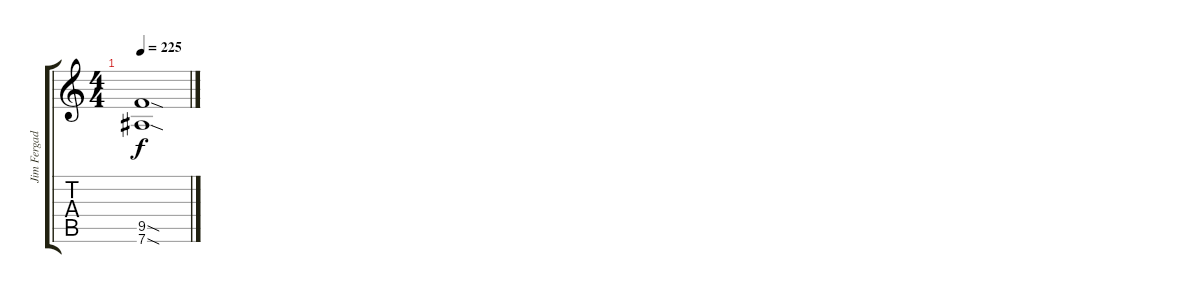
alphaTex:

\track ("Jim Fergades" "Jim Fergad") {instrument distortionguitar}
\staff {score tabs}
\tuning (Eb4 Bb3 Gb3 Db3 Ab2 Eb2) {hide}
\ts (4 4)
\tempo 225
\clef g2
\ks c
(9.5{sod} 7.6{sod}).1{dy f}
